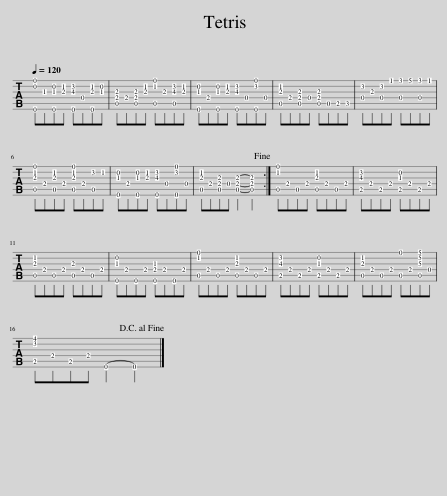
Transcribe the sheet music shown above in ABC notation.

X:1
L:1/8
Q:1/4=120
M:4/4
I:linebreak $
K:C
V:1 tab stafflines=6 strings=E2,A2,D3,G3,B3,E4
V:1
 [!6!E,,!2!B,!1!E]!3!^G,[!6!E,,!3!G,!2!B,][!3!A,!2!C] [!6!E,,!3!B,!2!D]!4!D,[!6!E,,!3!A,!2!C][!3!G,!2!B,] | [!5!A,,!4!E,!3!A,]!4!E,[!5!A,,!4!E,!3!A,][!3!A,!2!C] [!5!A,,!2!C!1!E]!3!A,[!5!A,,!3!B,!2!D][!3!A,!2!C] | [!6!E,,!3!^G,!2!B,]!4!E,[!6!E,,!3!G,!2!B,][!3!A,!2!C] [!6!E,,!3!B,!2!D]!4!D,[!6!E,,!2!D!1!E]!4!D, | [!5!A,,!3!A,!2!C]!4!E,[!5!A,,!4!E,!3!A,]!4!D, [!5!A,,!4!E,!3!A,]!5!A,,!5!B,,!5!C, | [!4!D,!2!D]!3!A,[!4!D,!2!D]!1!F [!4!D,!1!G]!1!A[!4!D,!1!G]!1!F |$ %5
 [!5!A,,!3!A,!2!C!1!E]!4!E,[!5!A,,!3!A,!2!C]!4!E, [!5!A,,!3!A,!2!C!1!E]!4!E,[!5!A,,!2!D]!2!C | [!6!E,,!3!^G,!2!B,]!4!E,[!6!E,,!3!G,!2!B,][!3!A,!2!C] [!6!E,,!3!B,!2!D]!4!D,[!6!E,,!2!D!1!E]!4!D, | [!5!A,,!3!A,!2!C]!4!E,[!5!A,,!4!E,!3!A,]!4!D, [!5!A,,!4!E,!3!A,]2- [!5!A,,!4!E,!3!A,]2!fine! :| [!5!A,,!2!C!1!E]!4!E,!5!A,,!4!E, [!5!A,,!3!A,!2!C]!4!E,!5!A,,!4!E, | [!5!B,,!3!B,!2!D]!4!E,!5!B,,!4!E, [!5!B,,!3!^G,!2!B,]!4!E,!5!B,,!4!E, |$ %10
 [!5!A,,!3!A,!2!C]!4!E,!5!A,,!4!E, [!5!A,,!3!A,]!4!E,!5!A,,!4!E, | [!6!E,,!3!^G,!2!B,]!4!E,!6!E,,!4!E, [!6!E,,!4!E,!3!G,]!4!E,!6!E,,!4!E, | [!5!A,,!2!C!1!E]!4!E,!5!A,,!4!E, [!5!A,,!3!A,!2!C]!4!E,!5!A,,!4!E, | [!5!B,,!3!B,!2!D]!4!E,!5!B,,!4!E, [!5!B,,!3!^G,!2!B,]!4!E,!5!B,,!4!E, | [!5!A,,!3!A,!2!C]!4!E,!5!A,,!4!E, [!5!A,,!1!E]!4!E,[!5!A,,!3!C!2!E!1!A]!4!D, |$ %15
 [!5!B,,!2!D!1!^G]!4!E,!5!B,,!4!E, !6!E,,2- !6!E,,2!D.C.! |] %16
